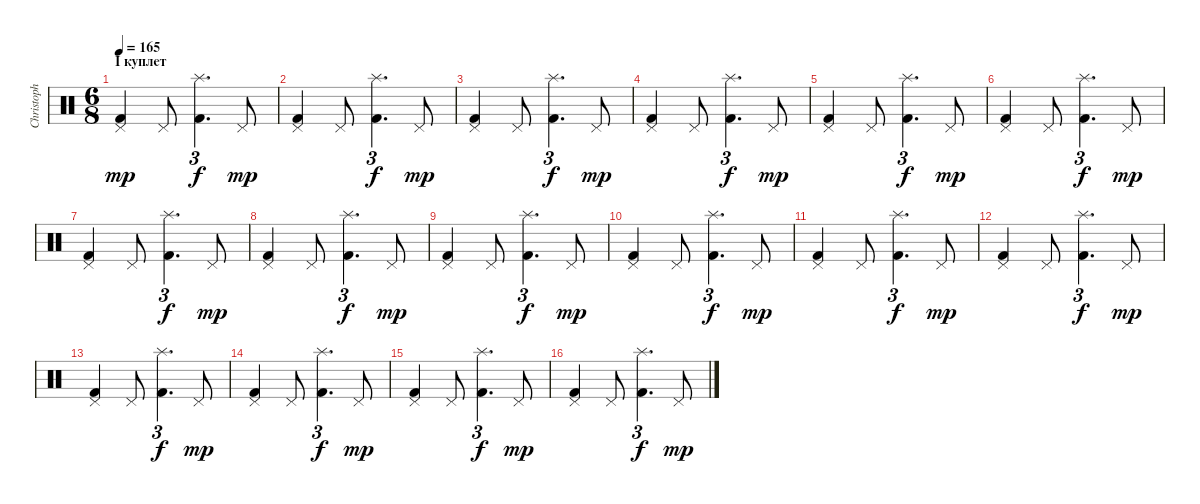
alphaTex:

\track ("Christoph Schneider" "Christoph ") {instrument percussion}
\staff {score}
\articulation defaults
\ts (6 8)
\section ("" "I куплет")
\tempo 165
\clef neutral
\ks c
("Pedal Hi-Hat (hit)" "Kick (hit) 2").4{dy mp} "Pedal Hi-Hat (hit)".8 ("Splash (hit)" "Kick (hit) 2").4{d tu (3 2) dy f} "Pedal Hi-Hat (hit)".8{dy mp} |
("Pedal Hi-Hat (hit)" "Kick (hit) 2").4 "Pedal Hi-Hat (hit)".8 ("Splash (hit)" "Kick (hit) 2").4{d tu (3 2) dy f} "Pedal Hi-Hat (hit)".8{dy mp} |
("Pedal Hi-Hat (hit)" "Kick (hit) 2").4 "Pedal Hi-Hat (hit)".8 ("Splash (hit)" "Kick (hit) 2").4{d tu (3 2) dy f} "Pedal Hi-Hat (hit)".8{dy mp} |
("Pedal Hi-Hat (hit)" "Kick (hit) 2").4 "Pedal Hi-Hat (hit)".8 ("Splash (hit)" "Kick (hit) 2").4{d tu (3 2) dy f} "Pedal Hi-Hat (hit)".8{dy mp} |
("Pedal Hi-Hat (hit)" "Kick (hit) 2").4 "Pedal Hi-Hat (hit)".8 ("Splash (hit)" "Kick (hit) 2").4{d tu (3 2) dy f} "Pedal Hi-Hat (hit)".8{dy mp} |
("Pedal Hi-Hat (hit)" "Kick (hit) 2").4 "Pedal Hi-Hat (hit)".8 ("Splash (hit)" "Kick (hit) 2").4{d tu (3 2) dy f} "Pedal Hi-Hat (hit)".8{dy mp} |
("Pedal Hi-Hat (hit)" "Kick (hit) 2").4 "Pedal Hi-Hat (hit)".8 ("Splash (hit)" "Kick (hit) 2").4{d tu (3 2) dy f} "Pedal Hi-Hat (hit)".8{dy mp} |
("Pedal Hi-Hat (hit)" "Kick (hit) 2").4 "Pedal Hi-Hat (hit)".8 ("Splash (hit)" "Kick (hit) 2").4{d tu (3 2) dy f} "Pedal Hi-Hat (hit)".8{dy mp} |
("Pedal Hi-Hat (hit)" "Kick (hit) 2").4 "Pedal Hi-Hat (hit)".8 ("Splash (hit)" "Kick (hit) 2").4{d tu (3 2) dy f} "Pedal Hi-Hat (hit)".8{dy mp} |
("Pedal Hi-Hat (hit)" "Kick (hit) 2").4 "Pedal Hi-Hat (hit)".8 ("Splash (hit)" "Kick (hit) 2").4{d tu (3 2) dy f} "Pedal Hi-Hat (hit)".8{dy mp} |
("Pedal Hi-Hat (hit)" "Kick (hit) 2").4 "Pedal Hi-Hat (hit)".8 ("Splash (hit)" "Kick (hit) 2").4{d tu (3 2) dy f} "Pedal Hi-Hat (hit)".8{dy mp} |
("Pedal Hi-Hat (hit)" "Kick (hit) 2").4 "Pedal Hi-Hat (hit)".8 ("Splash (hit)" "Kick (hit) 2").4{d tu (3 2) dy f} "Pedal Hi-Hat (hit)".8{dy mp} |
("Pedal Hi-Hat (hit)" "Kick (hit) 2").4 "Pedal Hi-Hat (hit)".8 ("Splash (hit)" "Kick (hit) 2").4{d tu (3 2) dy f} "Pedal Hi-Hat (hit)".8{dy mp} |
("Pedal Hi-Hat (hit)" "Kick (hit) 2").4 "Pedal Hi-Hat (hit)".8 ("Splash (hit)" "Kick (hit) 2").4{d tu (3 2) dy f} "Pedal Hi-Hat (hit)".8{dy mp} |
("Pedal Hi-Hat (hit)" "Kick (hit) 2").4 "Pedal Hi-Hat (hit)".8 ("Splash (hit)" "Kick (hit) 2").4{d tu (3 2) dy f} "Pedal Hi-Hat (hit)".8{dy mp} |
("Pedal Hi-Hat (hit)" "Kick (hit) 2").4 "Pedal Hi-Hat (hit)".8 ("Splash (hit)" "Kick (hit) 2").4{d tu (3 2) dy f} "Pedal Hi-Hat (hit)".8{dy mp}
